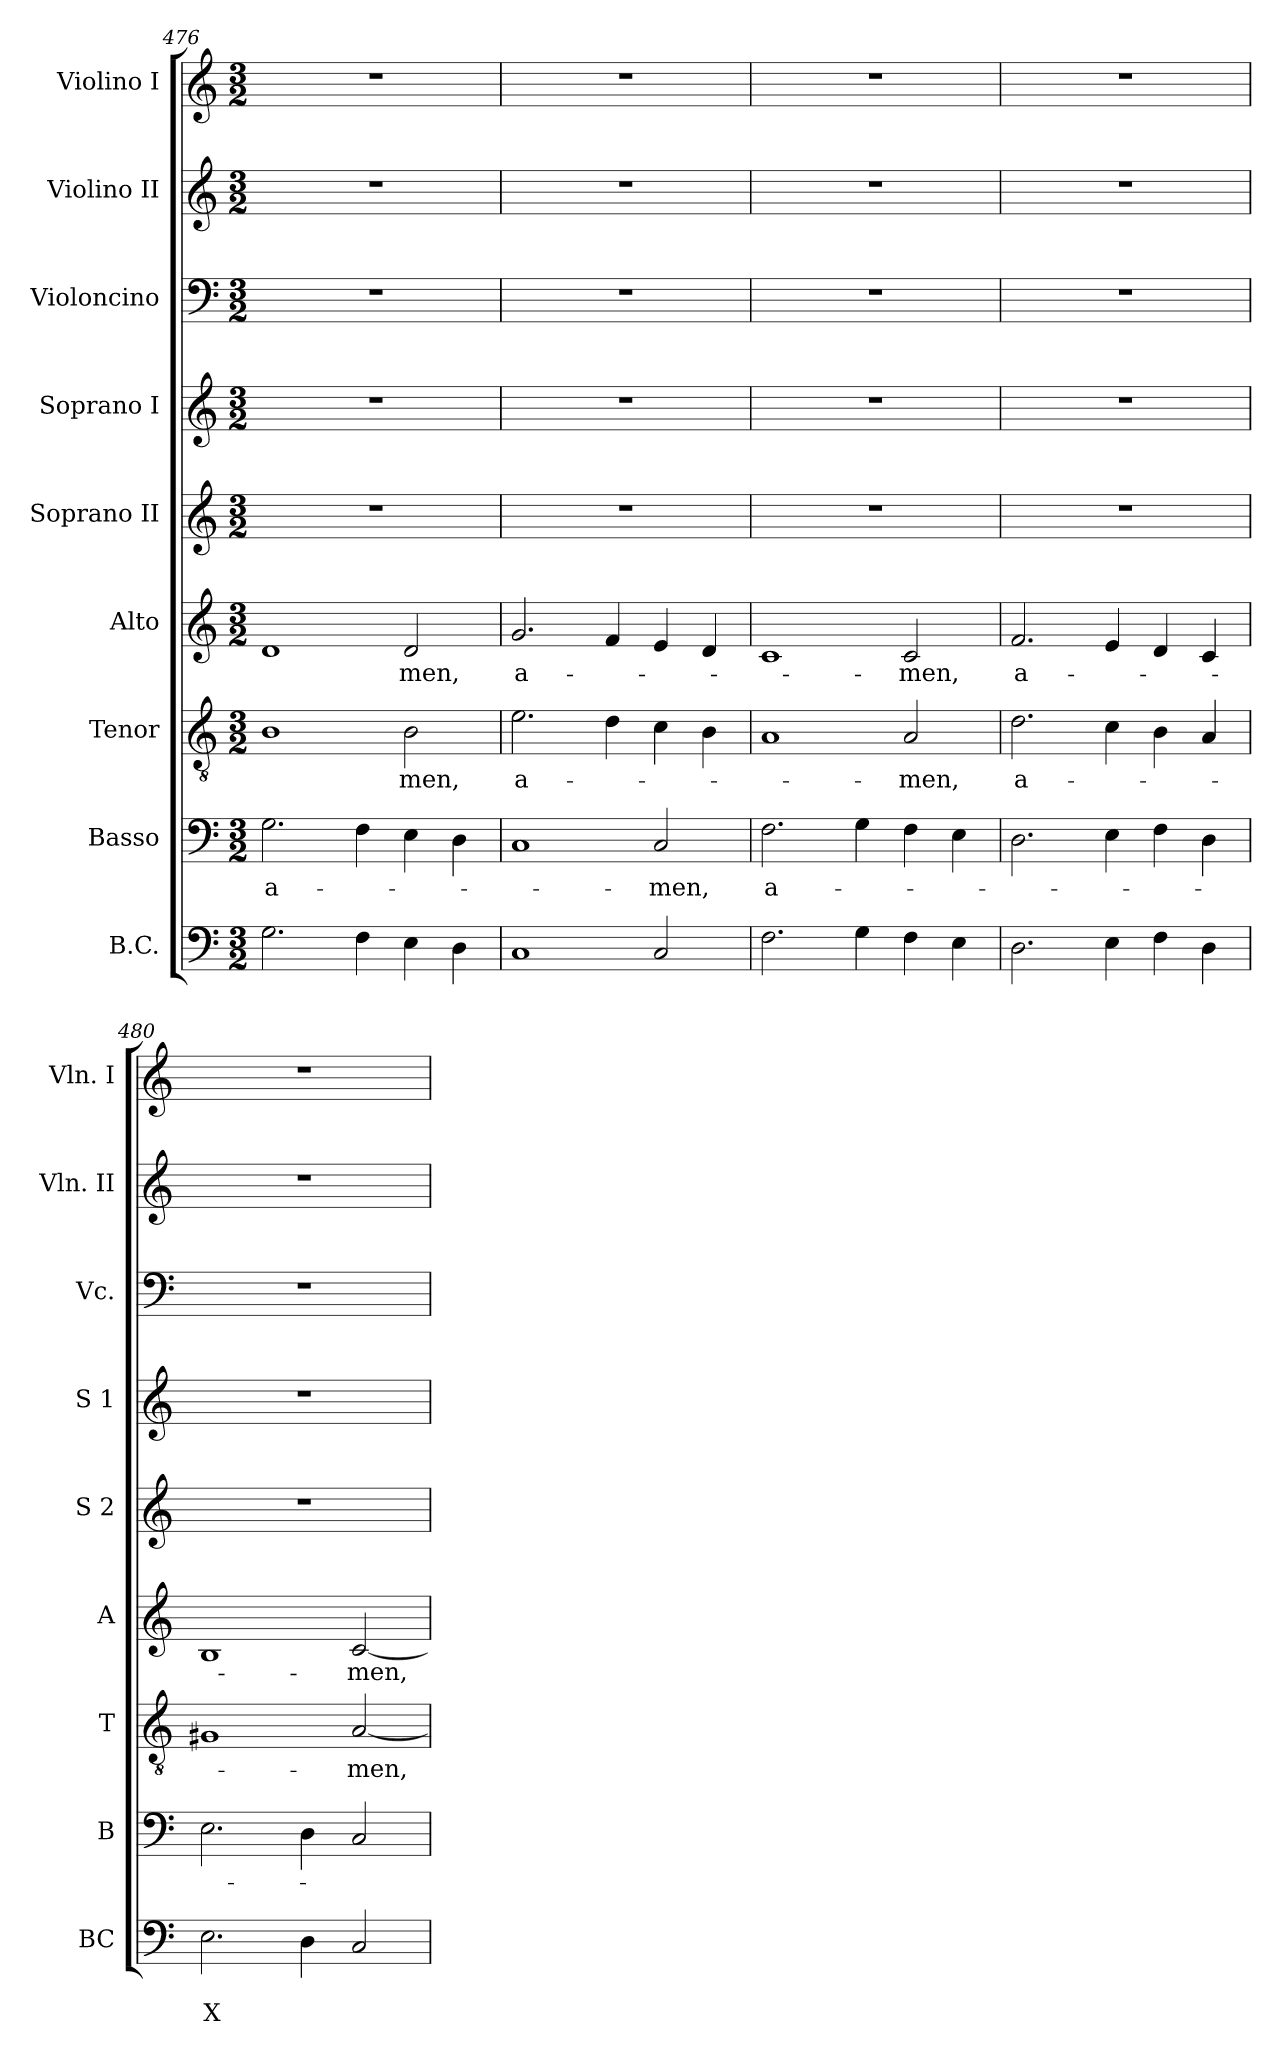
**kern	**text	**text	**kern	**text	**kern	**text	**kern	**text	**kern	**kern	**kern	**kern	**kern
*part9	*part9	*part9	*part8	*part8	*part7	*part7	*part6	*part6	*part5	*part4	*part3	*part2	*part1
*staff9	*staff9	*staff9	*staff8	*staff8	*staff7	*staff7	*staff6	*staff6	*staff5	*staff4	*staff3	*staff2	*staff1
*I"B.C.	*	*	*I"Basso	*	*I"Tenor	*	*I"Alto	*	*I"Soprano II	*I"Soprano I	*I"Violoncino	*I"Violino II	*I"Violino I
*I'BC	*	*	*I'B	*	*I'T	*	*I'A	*	*I'S 2	*I'S 1	*I'Vc.	*I'Vln. II	*I'Vln. I
*clefF4	*	*	*clefF4	*	*clefGv2	*	*clefG2	*	*clefG2	*clefG2	*clefF4	*clefG2	*clefG2
*k[]	*	*	*k[]	*	*k[]	*	*k[]	*	*k[]	*k[]	*k[]	*k[]	*k[]
*C:	*	*	*C:	*	*C:	*	*C:	*	*C:	*C:	*C:	*C:	*C:
*M3/2	*	*	*M3/2	*	*M3/2	*	*M3/2	*	*M3/2	*M3/2	*M3/2	*M3/2	*M3/2
=476	=476	=476	=476	=476	=476	=476	=476	=476	=476	=476	=476	=476	=476
!	!	!	!	!LO:LY:b	!	!	!	!	!	!	!	!	!
2.G\	.	.	2.G\	a-	1B	.	1d	.	1.r	1.r	1.r	1.r	1.r
4F\	.	.	4F\	.	.	.	.	.	.	.	.	.	.
!	!	!	!	!	!	!LO:LY:b	!	!LO:LY:b	!	!	!	!	!
4E\	.	.	4E\	.	2B\	-men,	2d/	-men,	.	.	.	.	.
4D\	.	.	4D\	.	.	.	.	.	.	.	.	.	.
!!LO:PB:g=z
=477	=477	=477	=477	=477	=477	=477	=477	=477	=477	=477	=477	=477	=477
!	!	!	!	!	!	!LO:LY:b	!	!LO:LY:b	!	!	!	!	!
1C	.	.	1C	.	2.e\	a-	2.g/	a-	1.r	1.r	1.r	1.r	1.r
.	.	.	.	.	4d\	.	4f/	.	.	.	.	.	.
!	!	!	!	!LO:LY:b	!	!	!	!	!	!	!	!	!
2C/	.	.	2C/	-men,	4c\	.	4e/	.	.	.	.	.	.
.	.	.	.	.	4B\	.	4d/	.	.	.	.	.	.
=478	=478	=478	=478	=478	=478	=478	=478	=478	=478	=478	=478	=478	=478
!	!	!	!	!LO:LY:b	!	!	!	!	!	!	!	!	!
2.F\	.	.	2.F\	a-	1A	.	1c	.	1.r	1.r	1.r	1.r	1.r
4G\	.	.	4G\	.	.	.	.	.	.	.	.	.	.
!	!	!	!	!	!	!LO:LY:b	!	!LO:LY:b	!	!	!	!	!
4F\	.	.	4F\	.	2A/	-men,	2c/	-men,	.	.	.	.	.
4E\	.	.	4E\	.	.	.	.	.	.	.	.	.	.
=479	=479	=479	=479	=479	=479	=479	=479	=479	=479	=479	=479	=479	=479
!	!	!	!	!	!	!LO:LY:b	!	!LO:LY:b	!	!	!	!	!
2.D\	.	.	2.D\	.	2.d\	a-	2.f/	a-	1.r	1.r	1.r	1.r	1.r
4E\	.	.	4E\	.	4c\	.	4e/	.	.	.	.	.	.
4F\	.	.	4F\	.	4B\	.	4d/	.	.	.	.	.	.
4D\	.	.	4D\	.	4A/	.	4c/	.	.	.	.	.	.
=480	=480	=480	=480	=480	=480	=480	=480	=480	=480	=480	=480	=480	=480
!	!	!LO:LY:b	!	!	!	!	!	!	!	!	!	!	!
2.E\	.	X	2.E\	.	1G#X	.	1B	.	1.r	1.r	1.r	1.r	1.r
4D\	.	.	4D\	.	.	.	.	.	.	.	.	.	.
!	!	!	!	!	!	!LO:LY:b	!	!LO:LY:b	!	!	!	!	!
2C/	.	.	2C/	.	[2A/	-men,	[2c/	-men,	.	.	.	.	.
=	=	=	=	=	=	=	=	=	=	=	=	=	=
*-	*-	*-	*-	*-	*-	*-	*-	*-	*-	*-	*-	*-	*-
